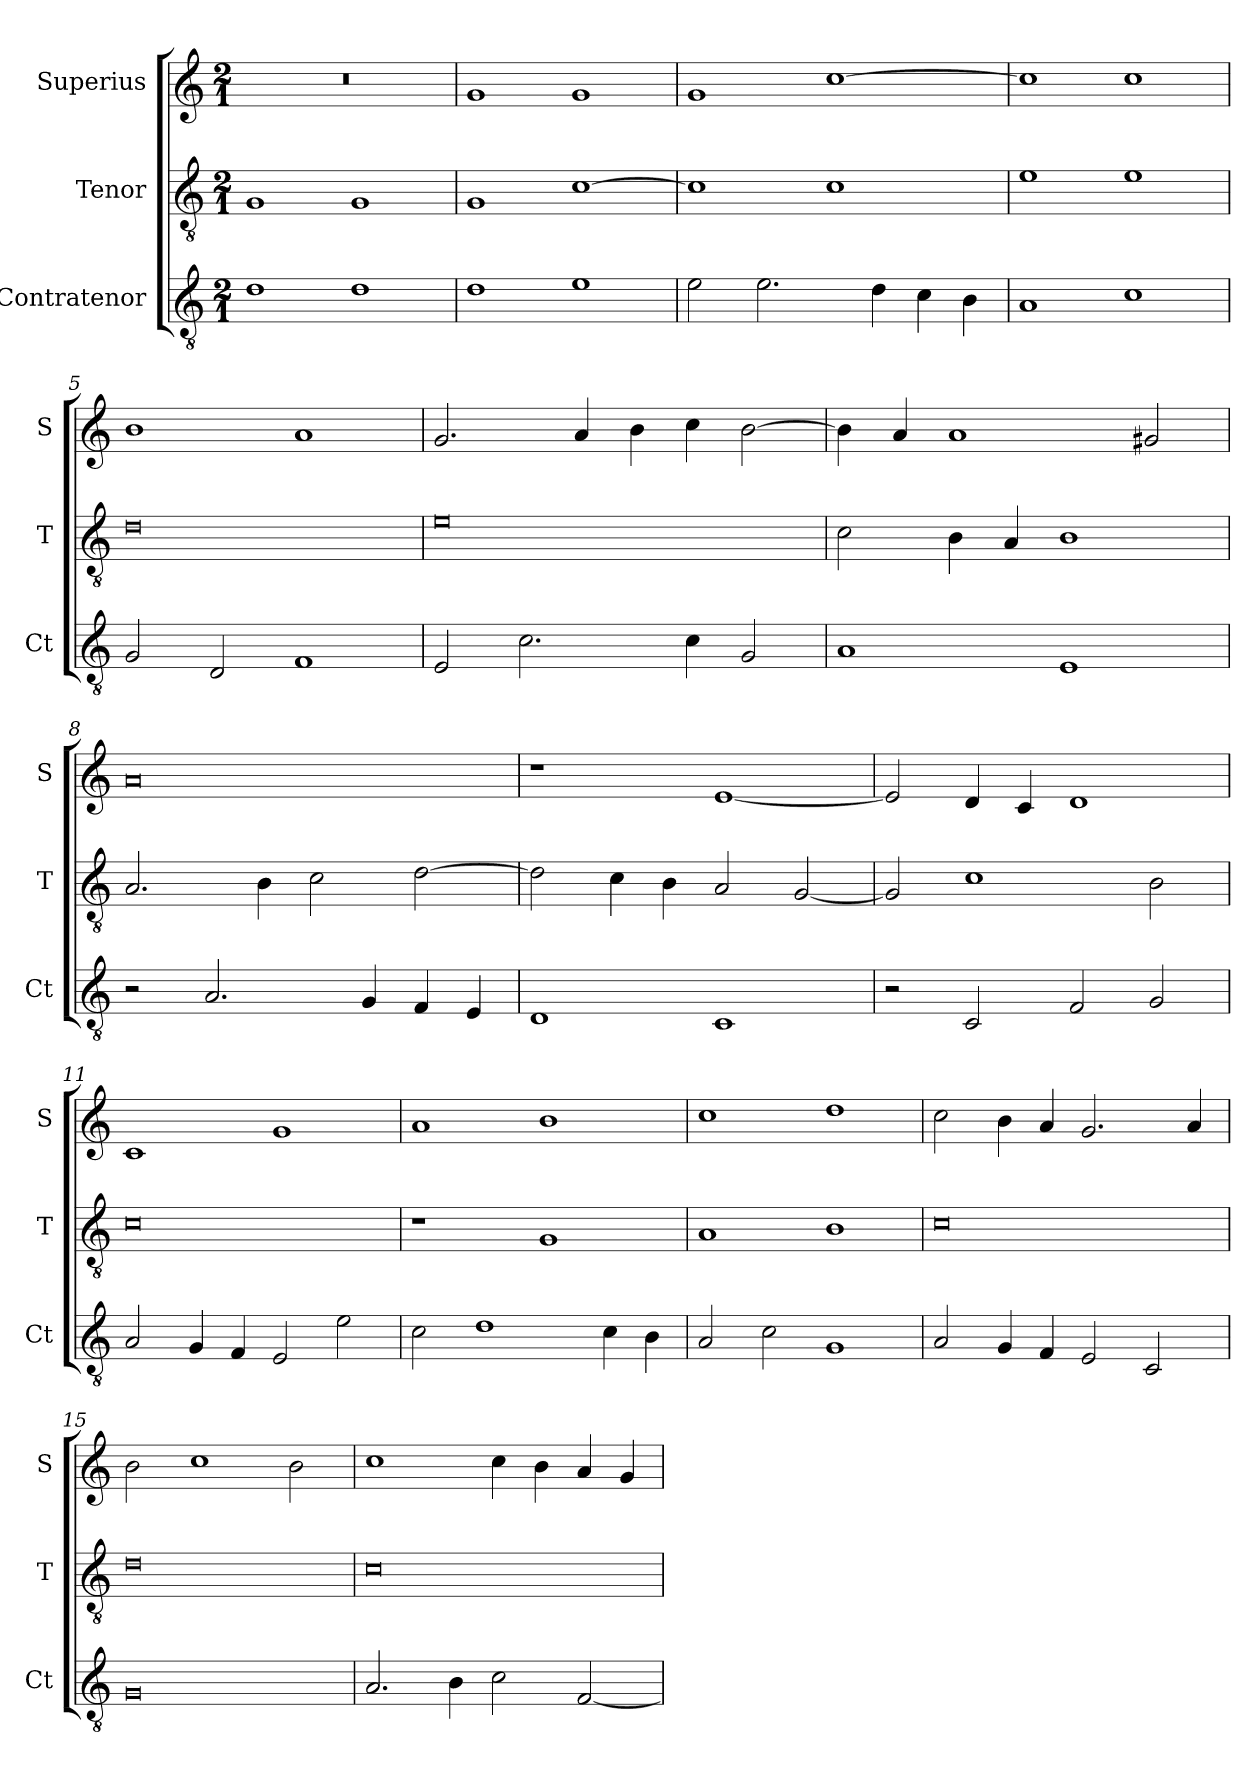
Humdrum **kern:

**kern	**kern	**kern
*part3	*part2	*part1
*staff3	*staff2	*staff1
*I"Contratenor	*I"Tenor	*I"Superius
*I'Ct	*I'T	*I'S
*clefGv2	*clefGv2	*clefG2
*k[]	*k[]	*k[]
*M2/1	*M2/1	*M2/1
=1	=1	=1
1d	1G	0r
1d	1G	.
=2	=2	=2
1d	1G	1g
1e	[1c	1g
=3	=3	=3
2e\	1c]	1g
2.e\	.	.
.	1c	[1cc
4d\	.	.
4c\	.	.
4B\	.	.
=4	=4	=4
1A	1e	1cc]
1c	1e	1cc
=5	=5	=5
2G/	0d	1b
2D/	.	.
1F	.	1a
=6	=6	=6
2E/	0e	2.g/
2.c\	.	.
.	.	4a/
.	.	4b\
4c\	.	4cc\
2G/	.	[2b\
=7	=7	=7
1A	2c\	4b\]
.	.	4a/
.	4B\	1a
.	4A/	.
1E	1B	.
.	.	2g#X/
=8	=8	=8
2r	2.A/	0a
2.A/	.	.
.	4B\	.
.	2c\	.
4G/	.	.
4F/	[2d\	.
4E/	.	.
=9	=9	=9
1D	2d\]	1r
.	4c\	.
.	4B\	.
1C	2A/	[1e
.	[2G/	.
=10	=10	=10
2r	2G/]	2e/]
2C/	1c	4d/
.	.	4c/
2F/	.	1d
2G/	2B\	.
=11	=11	=11
2A/	0c	1c
4G/	.	.
4F/	.	.
2E/	.	1g
2e\	.	.
=12	=12	=12
2c\	1r	1a
1d	.	.
.	1G	1b
4c\	.	.
4B\	.	.
=13	=13	=13
2A/	1A	1cc
2c\	.	.
1G	1B	1dd
=14	=14	=14
2A/	0c	2cc\
4G/	.	4b\
4F/	.	4a/
2E/	.	2.g/
2C/	.	.
.	.	4a/
=15	=15	=15
0G	0d	2b\
.	.	1cc
.	.	2b\
=16	=16	=16
2.A/	0c	1cc
4B\	.	.
2c\	.	4cc\
.	.	4b\
[2F/	.	4a/
.	.	4g/
=	=	=
*-	*-	*-
